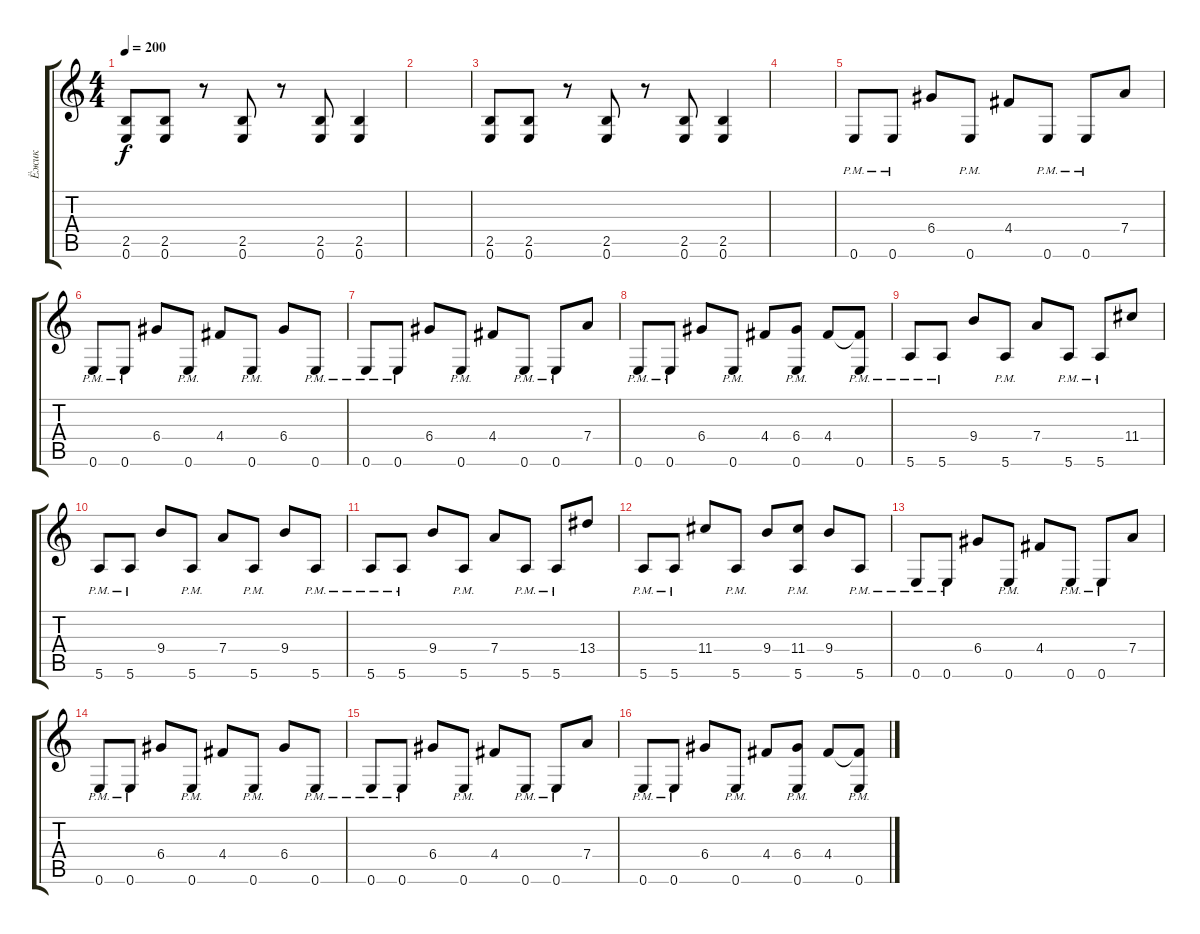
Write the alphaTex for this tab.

\track ("Ёжик" "Ёжик") {instrument electricguitarmuted}
\staff {score tabs}
\tuning (E4 B3 G3 D3 A2 E2) {hide}
\ts (4 4)
\tempo 200
\clef g2
\ks c
(2.5 0.6).8{dy f} (2.5 0.6).8 r.8 (2.5 0.6).8 r.8 (2.5 0.6).8 (2.5 0.6).4 |
|
(2.5 0.6).8 (2.5 0.6).8 r.8 (2.5 0.6).8 r.8 (2.5 0.6).8 (2.5 0.6).4 |
|
0.6{pm}.8 0.6{pm}.8 6.4.8 0.6{pm}.8 4.4.8 0.6{pm}.8 0.6{pm}.8 7.4.8 |
0.6{pm}.8 0.6{pm}.8 6.4.8 0.6{pm}.8 4.4.8 0.6{pm}.8 6.4.8 0.6{pm}.8 |
0.6{pm}.8 0.6{pm}.8 6.4.8 0.6{pm}.8 4.4.8 0.6{pm}.8 0.6{pm}.8 7.4.8 |
0.6{pm}.8 0.6{pm}.8 6.4.8 0.6{pm}.8 4.4.8 (6.4 0.6{pm}).8 4.4.8 (4.4{t} 0.6{pm}).8 |
5.6{pm}.8 5.6{pm}.8 9.4.8 5.6{pm}.8 7.4.8 5.6{pm}.8 5.6{pm}.8 11.4.8 |
5.6{pm}.8 5.6{pm}.8 9.4.8 5.6{pm}.8 7.4.8 5.6{pm}.8 9.4.8 5.6{pm}.8 |
5.6{pm}.8 5.6{pm}.8 9.4.8 5.6{pm}.8 7.4.8 5.6{pm}.8 5.6{pm}.8 13.4.8 |
5.6{pm}.8 5.6{pm}.8 11.4.8 5.6{pm}.8 9.4.8 (11.4 5.6{pm}).8 9.4.8 5.6{pm}.8 |
0.6{pm}.8 0.6{pm}.8 6.4.8 0.6{pm}.8 4.4.8 0.6{pm}.8 0.6{pm}.8 7.4.8 |
0.6{pm}.8 0.6{pm}.8 6.4.8 0.6{pm}.8 4.4.8 0.6{pm}.8 6.4.8 0.6{pm}.8 |
0.6{pm}.8 0.6{pm}.8 6.4.8 0.6{pm}.8 4.4.8 0.6{pm}.8 0.6{pm}.8 7.4.8 |
0.6{pm}.8 0.6{pm}.8 6.4.8 0.6{pm}.8 4.4.8 (6.4 0.6{pm}).8 4.4.8 (4.4{t} 0.6{pm}).8
